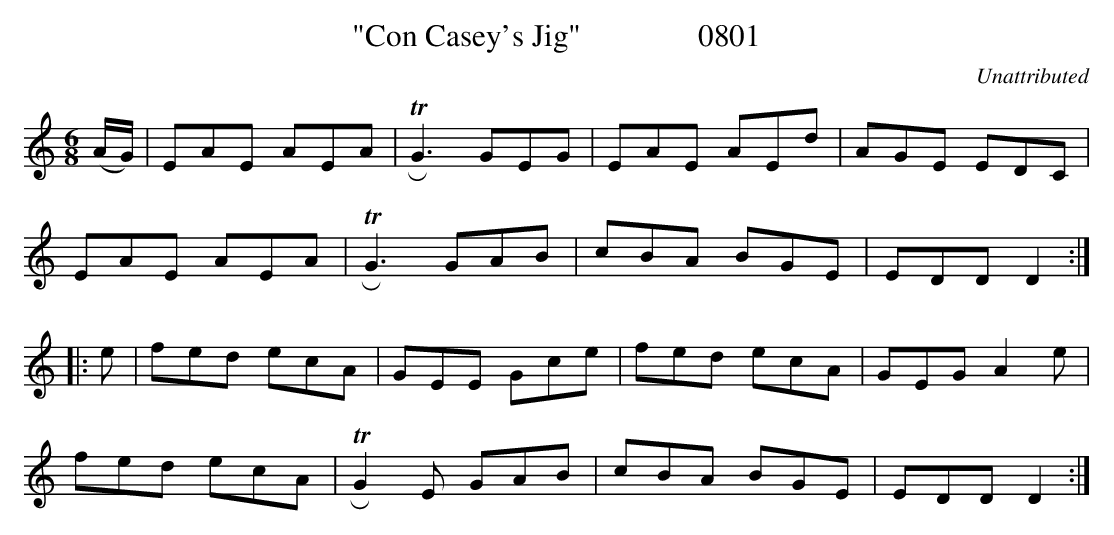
X:1
T:"Con Casey's Jig"               0801
C:Unattributed
BRENNAN July 2003 (HTTP://WWW.SOSYOURMOM.COM)
M:6/8
L:1/8
K:C
(A/2G/2)|EAE AEA|TRG3 GEG|EAE AEd|AGE EDC|
EAE AEA|TRG3 GAB|cBA BGE|EDD D2:|
|:e|fed ecA|GEE Gce|fed ecA|GEG A2e|
fed ecA|TRG2E GAB|cBA BGE|EDD D2:|
